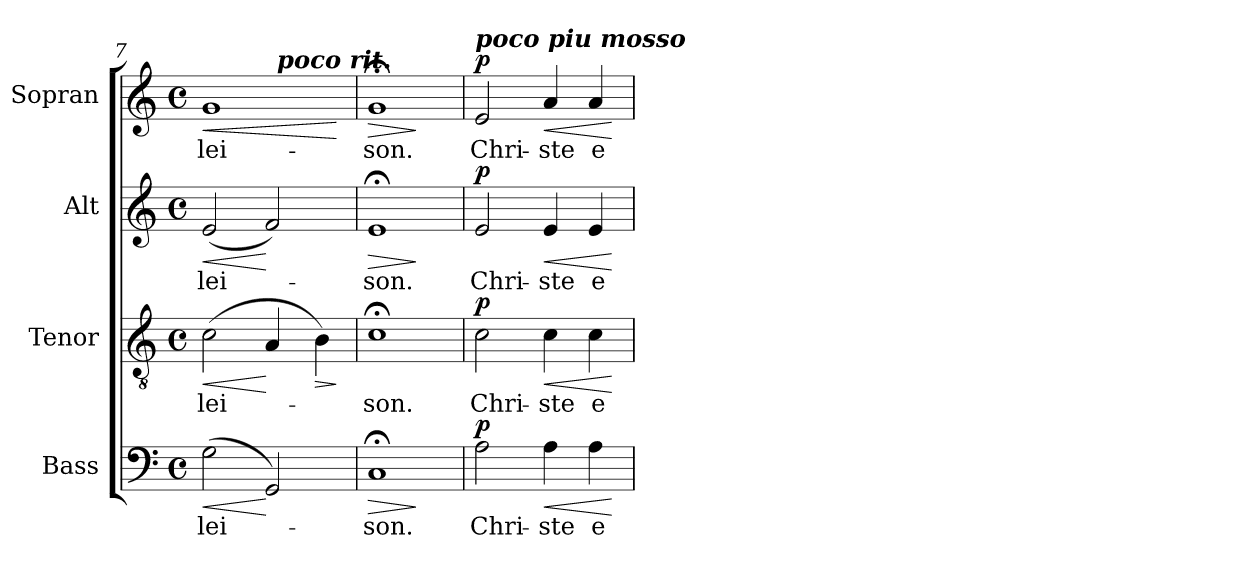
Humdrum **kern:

**kern	**text	**dynam	**kern	**text	**dynam	**kern	**text	**dynam	**kern	**text	**dynam
*part4	*part4	*part4	*part3	*part3	*part3	*part2	*part2	*part2	*part1	*part1	*part1
*staff4	*staff4	*staff4	*staff3	*staff3	*staff3	*staff2	*staff2	*staff2	*staff1	*staff1	*staff1
*I"Bass	*	*	*I"Tenor	*	*	*I"Alt	*	*	*I"Sopran	*	*
*I'B.	*	*	*I'T.	*	*	*I'A.	*	*	*I'S.	*	*
*clefF4	*	*	*clefGv2	*	*	*clefG2	*	*	*clefG2	*	*
*k[]	*	*	*k[]	*	*	*k[]	*	*	*k[]	*	*
*C:	*	*	*C:	*	*	*C:	*	*	*C:	*	*
*M4/4	*	*	*M4/4	*	*	*M4/4	*	*	*M4/4	*	*
*met(c)	*	*	*met(c)	*	*	*met(c)	*	*	*met(c)	*	*
=7	=7	=7	=7	=7	=7	=7	=7	=7	=7	=7	=7
!	!LO:LY:b	!LO:HP:b	!	!LO:LY:b	!LO:HP:b	!	!LO:LY:b	!LO:HP:b	!	!LO:LY:b	!LO:HP:b
*	*	*	*	*	*	*	*	*	*^	*	*
(>2G\	-lei-	<	(>2c\	-lei-	<	(<2e/	-lei-	<	1g	2ryy	-lei-	<
2GG/)	.	[	4A/	.	[	2f/)	.	[	.	32ryy	.	.
!	!	!	!	!	!	!	!	!	!	!LO:TX:a:Bi:t=poco rit.	!	!
.	.	.	.	.	.	.	.	.	.	4...ryy	.	.
!	!	!	!	!	!LO:HP:b	!	!	!	!	!	!	!
.	.	.	4B\)	.	>	.	.	.	.	.	.	.
.	.	.	.	.	]	.	.	.	.	.	.	[
=8	=8	=8	=8	=8	=8	=8	=8	=8	=8	=8	=8	=8
!	!LO:LY:b	!LO:HP:b	!	!LO:LY:b	!	!	!LO:LY:b	!LO:HP:b	!	!	!LO:LY:b	!LO:HP:b
*	*	*	*	*	*	*	*	*	*v	*v	*	*
1C;<	-son.	>	1c;<	-son.	.	1e;<	-son.	>	1g;<	-son.	>
.	.	]	.	.	.	.	.	]	.	.	]
=9	=9	=9	=9	=9	=9	=9	=9	=9	=9	=9	=9
!	!	!	!	!	!	!	!	!	!LO:TX:a:Bi:t=poco piu mosso	!	!
!	!LO:LY:b	!LO:DY:a	!	!LO:LY:b	!LO:DY:a	!	!LO:LY:b	!LO:DY:a	!	!LO:LY:b	!LO:DY:a
2A\	Chri-	p	2c\	Chri-	p	2e/	Chri-	p	2e/	Chri-	p
!	!LO:LY:b	!LO:HP:b	!	!LO:LY:b	!LO:HP:b	!	!LO:LY:b	!LO:HP:b	!	!LO:LY:b	!LO:HP:b
4A\	-ste	<	4c\	-ste	<	4e/	-ste	<	4a/	-ste	<
!	!LO:LY:b	!	!	!LO:LY:b	!	!	!LO:LY:b	!	!	!LO:LY:b	!
4A\	e-	.	4c\	e-	.	4e/	e-	.	4a/	e-	.
.	.	[	.	.	[	.	.	[	.	.	[
=	=	=	=	=	=	=	=	=	=	=	=
*-	*-	*-	*-	*-	*-	*-	*-	*-	*-	*-	*-
